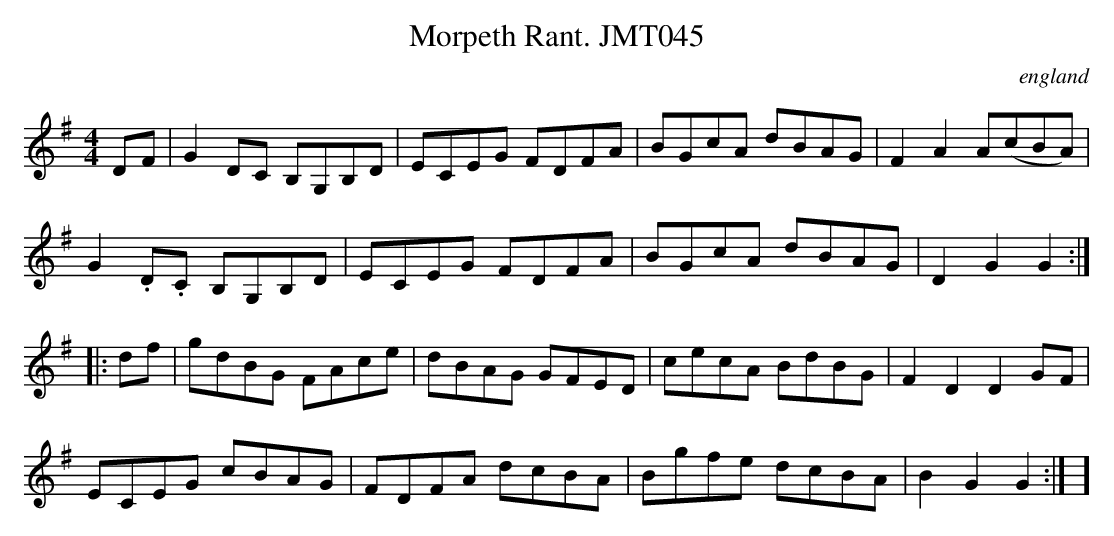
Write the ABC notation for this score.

X:1
T:Morpeth Rant. JMT045
O:england
M:4/4
L:1/8
K:G
D-F|G2 DC B,G,B,D|ECEG FDFA|BGcA dBAG|F2 A2 A(cBA)|
G2 .D.C B,G,B,D|ECEG FDFA| BGcA dBAG| D2 G2 G2:|
|:df| gdBG FAce|dBAG GFED| cecA BdBG| F2 D2 D2 G-F|
ECEG cBAG| FDFA dcBA| Bgfe dcBA| B2 G2 G2 :| ]
